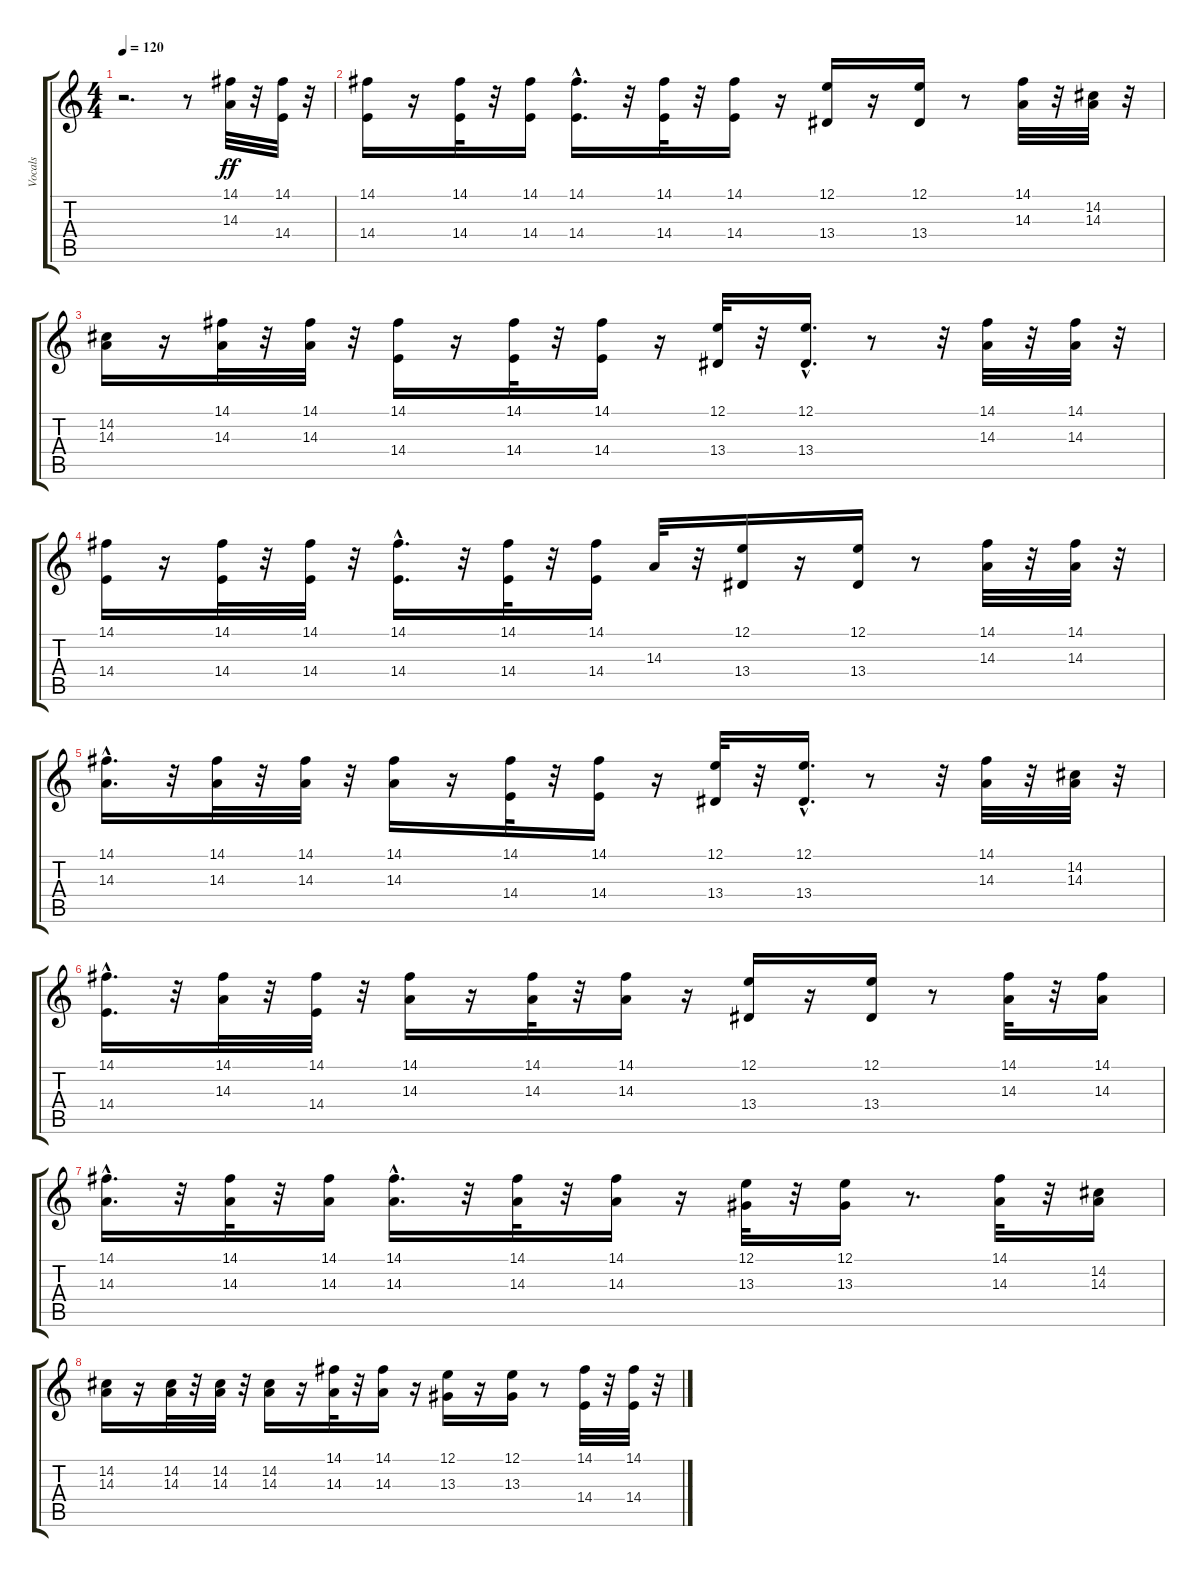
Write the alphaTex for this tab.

\track ("Vocals              " "Vocals    ") {instrument voiceoohs}
\staff {score tabs}
\tuning (E4 B3 G3 D3 A2 E2) {hide}
\ts (4 4)
\tempo 120
\clef g2
\ks c
r.2{d dy ff} r.8 (14.1 14.3).32 r.32 (14.1 14.4).32 r.32 |
(14.1 14.4).16 r.16 (14.1 14.4).32 r.32 (14.1 14.4).16 (14.1{hac} 14.4).16{d} r.32 (14.1 14.4).32 r.32 (14.1 14.4).16 r.16 (12.1 13.4).16 r.16 (12.1 13.4).16 r.8 (14.1 14.3).32 r.32 (14.2 14.3).32 r.32 |
(14.2 14.3).16 r.16 (14.1 14.3).32 r.32 (14.1 14.3).32 r.32 (14.1 14.4).16 r.16 (14.1 14.4).32 r.32 (14.1 14.4).16 r.16 (12.1 13.4).32 r.32 (12.1{hac} 13.4).16{d} r.8 r.32 (14.1 14.3).32 r.32 (14.1 14.3).32 r.32 |
(14.1 14.4).16 r.16 (14.1 14.4).32 r.32 (14.1 14.4).32 r.32 (14.1{hac} 14.4).16{d} r.32 (14.1 14.4).32 r.32 (14.1 14.4).16 14.3.32 r.32 (12.1 13.4).16 r.16 (12.1 13.4).16 r.8 (14.1 14.3).32 r.32 (14.1 14.3).32 r.32 |
(14.1{hac} 14.3).16{d} r.32 (14.1 14.3).32 r.32 (14.1 14.3).32 r.32 (14.1 14.3).16 r.16 (14.1 14.4).32 r.32 (14.1 14.4).16 r.16 (12.1 13.4).32 r.32 (12.1{hac} 13.4).16{d} r.8 r.32 (14.1 14.3).32 r.32 (14.2 14.3).32 r.32 |
(14.1{hac} 14.4).16{d} r.32 (14.1 14.3).32 r.32 (14.1 14.4).32 r.32 (14.1 14.3).16 r.16 (14.1 14.3).32 r.32 (14.1 14.3).16 r.16 (12.1 13.4).16 r.16 (12.1 13.4).16 r.8 (14.1 14.3).32 r.32 (14.1 14.3).16 |
(14.1{hac} 14.3).16{d} r.32 (14.1 14.3).32 r.32 (14.1 14.3).16 (14.1{hac} 14.3).16{d} r.32 (14.1 14.3).32 r.32 (14.1 14.3).16 r.16 (12.1 13.3).32 r.32 (12.1 13.3).16 r.8{d} (14.1 14.3).32 r.32 (14.2 14.3).16 |
(14.2 14.3).16 r.16 (14.2 14.3).32 r.32 (14.2 14.3).32 r.32 (14.2 14.3).16 r.16 (14.1 14.3).32 r.32 (14.1 14.3).16 r.16 (12.1 13.3).16 r.16 (12.1 13.3).16 r.8 (14.1 14.4).32 r.32 (14.1 14.4).32 r.32
